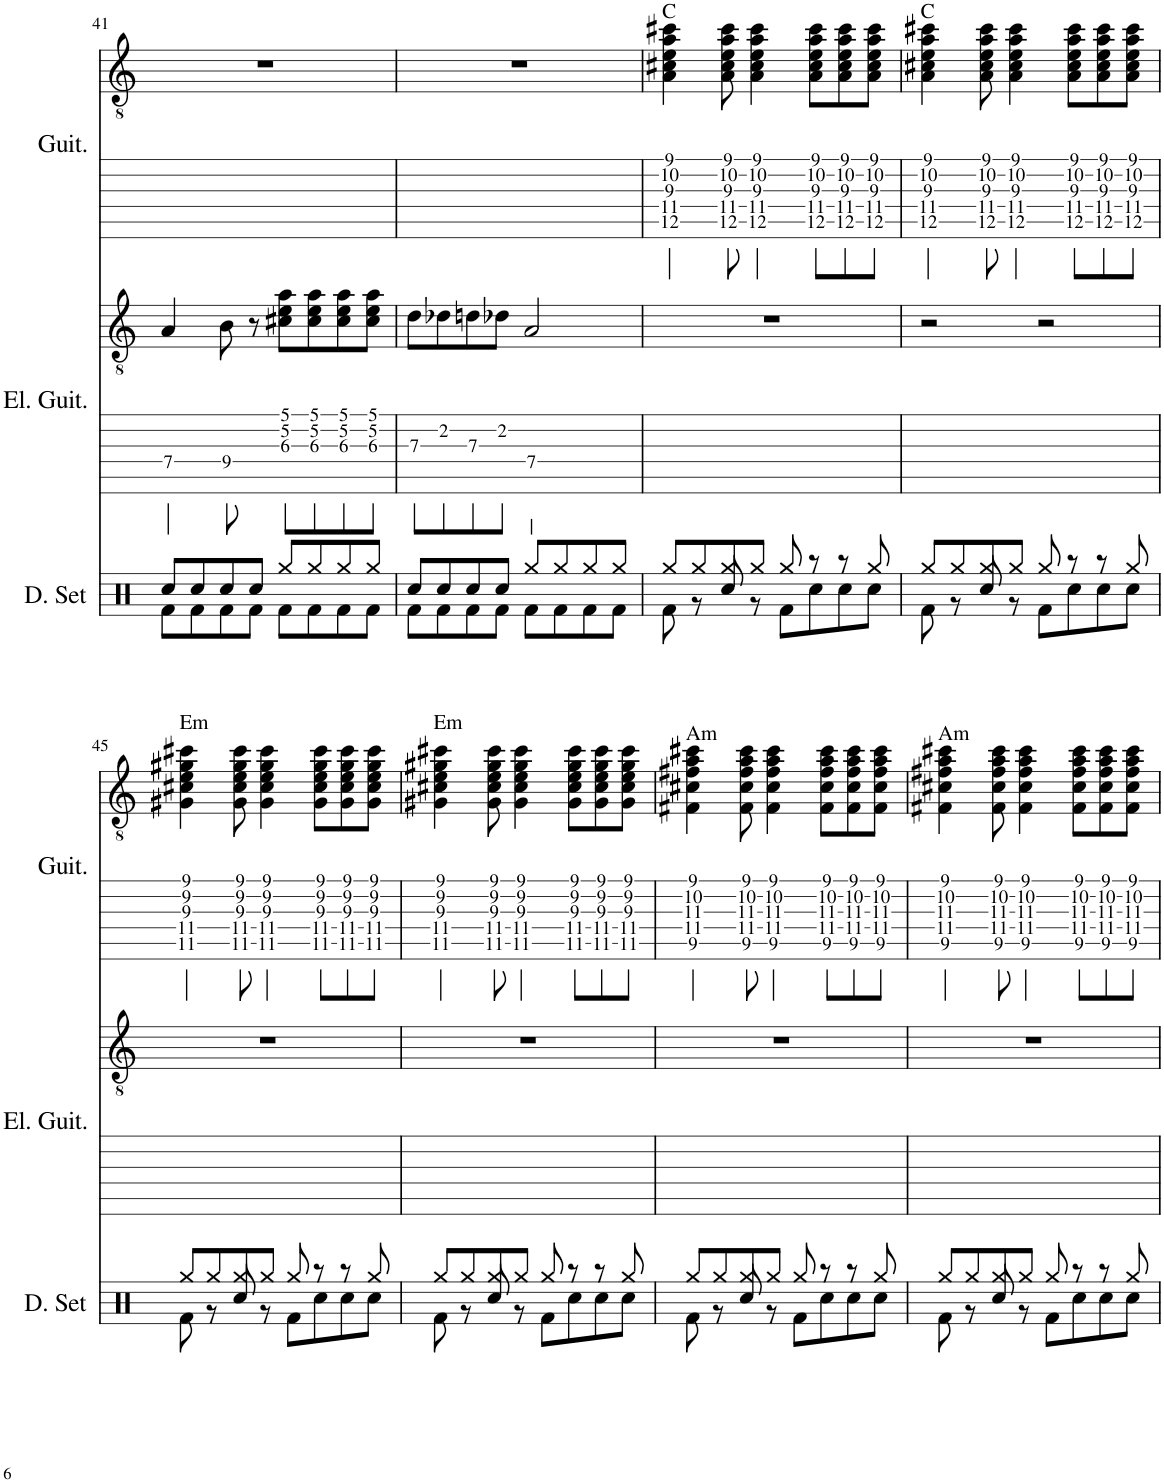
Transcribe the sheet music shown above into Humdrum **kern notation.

**kern	**kern	**kern	**kern	**kern
*part3	*part2	*part2	*part1	*part1
*staff5	*staff4	*staff3	*staff2	*staff1
*I"架子鼓	*I"电子吉他	*	*I"原音吉他	*
!!LO:PB:g=z
*clefX	*	*clefGv2	*	*clefGv2
*k[]	*k[]	*k[]	*k[]	*k[]
*M4/4	*M4/4	*M4/4	*M4/4	*M4/4
=41	=41	=41	=41	=41
*^	*	*	*	*
8Rcc/L	8Rf\L	4A\	4A/	1r	1r
8Rcc/	8Rf\	.	.	.	.
8Rcc/	8Rf\	8B\	8B\	.	.
8Rcc/J	8Rf\J	8r	8r	.	.
8Rgg/L	8Rf\L	8c#X\ 8e\ 8a\L	8c#X\ 8e\ 8a\L	.	.
8Rgg/	8Rf\	8c#\ 8e\ 8a\	8c#\ 8e\ 8a\	.	.
8Rgg/	8Rf\	8c#\ 8e\ 8a\	8c#\ 8e\ 8a\	.	.
8Rgg/J	8Rf\J	8c#\ 8e\ 8a\J	8c#\ 8e\ 8a\J	.	.
=42	=42	=42	=42	=42	=42
8Rcc/L	8Rf\L	8d\L	8d\L	1r	1r
8Rcc/	8Rf\	8d-X\	8d-X\	.	.
8Rcc/	8Rf\	8dn\	8dn\	.	.
8Rcc/J	8Rf\J	8d-X\J	8d-X\J	.	.
8Rgg/L	8Rf\L	2A\	2A/	.	.
8Rgg/	8Rf\	.	.	.	.
8Rgg/	8Rf\	.	.	.	.
8Rgg/J	8Rf\J	.	.	.	.
=43	=43	=43	=43	=43	=43
!	!	!	!	!	!LO:TX:a:t=C
8Rgg/L	8Rf\	1r	1r	4A\ 4c#X\ 4e\ 4a\ 4cc#X\	4A\ 4c#X\ 4e\ 4a\ 4cc#X\
8Rgg/	8r	.	.	.	.
8Rgg/	8Rcc/	.	.	8A\ 8c#\ 8e\ 8a\ 8cc#\	8A\ 8c#\ 8e\ 8a\ 8cc#\
8Rgg/J	8r	.	.	4A\ 4c#\ 4e\ 4a\ 4cc#\	4A\ 4c#\ 4e\ 4a\ 4cc#\
8Rgg/	8Rf\L	.	.	.	.
8r	8Rcc\	.	.	8A\ 8c#\ 8e\ 8a\ 8cc#\L	8A\ 8c#\ 8e\ 8a\ 8cc#\L
8r	8Rcc\	.	.	8A\ 8c#\ 8e\ 8a\ 8cc#\	8A\ 8c#\ 8e\ 8a\ 8cc#\
8Rgg/	8Rcc\J	.	.	8A\ 8c#\ 8e\ 8a\ 8cc#\J	8A\ 8c#\ 8e\ 8a\ 8cc#\J
=44	=44	=44	=44	=44	=44
!	!	!	!	!	!LO:TX:a:t=C
8Rgg/L	8Rf\	2r	2r	4A\ 4c#X\ 4e\ 4a\ 4cc#X\	4A\ 4c#X\ 4e\ 4a\ 4cc#X\
8Rgg/	8r	.	.	.	.
8Rgg/	8Rcc/	.	.	8A\ 8c#\ 8e\ 8a\ 8cc#\	8A\ 8c#\ 8e\ 8a\ 8cc#\
8Rgg/J	8r	.	.	4A\ 4c#\ 4e\ 4a\ 4cc#\	4A\ 4c#\ 4e\ 4a\ 4cc#\
8Rgg/	8Rf\L	2r	2r	.	.
8r	8Rcc\	.	.	8A\ 8c#\ 8e\ 8a\ 8cc#\L	8A\ 8c#\ 8e\ 8a\ 8cc#\L
8r	8Rcc\	.	.	8A\ 8c#\ 8e\ 8a\ 8cc#\	8A\ 8c#\ 8e\ 8a\ 8cc#\
8Rgg/	8Rcc\J	.	.	8A\ 8c#\ 8e\ 8a\ 8cc#\J	8A\ 8c#\ 8e\ 8a\ 8cc#\J
!!LO:LB:g=z
=45	=45	=45	=45	=45	=45
!	!	!	!	!	!LO:TX:a:t=Em
8Rgg/L	8Rf\	1r	1r	4G#X\ 4c#X\ 4e\ 4g#X\ 4cc#X\	4G#X\ 4c#X\ 4e\ 4g#X\ 4cc#X\
8Rgg/	8r	.	.	.	.
8Rgg/	8Rcc/	.	.	8G#\ 8c#\ 8e\ 8g#\ 8cc#\	8G#\ 8c#\ 8e\ 8g#\ 8cc#\
8Rgg/J	8r	.	.	4G#\ 4c#\ 4e\ 4g#\ 4cc#\	4G#\ 4c#\ 4e\ 4g#\ 4cc#\
8Rgg/	8Rf\L	.	.	.	.
8r	8Rcc\	.	.	8G#\ 8c#\ 8e\ 8g#\ 8cc#\L	8G#\ 8c#\ 8e\ 8g#\ 8cc#\L
8r	8Rcc\	.	.	8G#\ 8c#\ 8e\ 8g#\ 8cc#\	8G#\ 8c#\ 8e\ 8g#\ 8cc#\
8Rgg/	8Rcc\J	.	.	8G#\ 8c#\ 8e\ 8g#\ 8cc#\J	8G#\ 8c#\ 8e\ 8g#\ 8cc#\J
=46	=46	=46	=46	=46	=46
!	!	!	!	!	!LO:TX:a:t=Em
8Rgg/L	8Rf\	1r	1r	4G#X\ 4c#X\ 4e\ 4g#X\ 4cc#X\	4G#X\ 4c#X\ 4e\ 4g#X\ 4cc#X\
8Rgg/	8r	.	.	.	.
8Rgg/	8Rcc/	.	.	8G#\ 8c#\ 8e\ 8g#\ 8cc#\	8G#\ 8c#\ 8e\ 8g#\ 8cc#\
8Rgg/J	8r	.	.	4G#\ 4c#\ 4e\ 4g#\ 4cc#\	4G#\ 4c#\ 4e\ 4g#\ 4cc#\
8Rgg/	8Rf\L	.	.	.	.
8r	8Rcc\	.	.	8G#\ 8c#\ 8e\ 8g#\ 8cc#\L	8G#\ 8c#\ 8e\ 8g#\ 8cc#\L
8r	8Rcc\	.	.	8G#\ 8c#\ 8e\ 8g#\ 8cc#\	8G#\ 8c#\ 8e\ 8g#\ 8cc#\
8Rgg/	8Rcc\J	.	.	8G#\ 8c#\ 8e\ 8g#\ 8cc#\J	8G#\ 8c#\ 8e\ 8g#\ 8cc#\J
=47	=47	=47	=47	=47	=47
!	!	!	!	!	!LO:TX:a:t=Am
8Rgg/L	8Rf\	1r	1r	4F#X\ 4c#X\ 4f#X\ 4a\ 4cc#X\	4F#X\ 4c#X\ 4f#X\ 4a\ 4cc#X\
8Rgg/	8r	.	.	.	.
8Rgg/	8Rcc/	.	.	8F#\ 8c#\ 8f#\ 8a\ 8cc#\	8F#\ 8c#\ 8f#\ 8a\ 8cc#\
8Rgg/J	8r	.	.	4F#\ 4c#\ 4f#\ 4a\ 4cc#\	4F#\ 4c#\ 4f#\ 4a\ 4cc#\
8Rgg/	8Rf\L	.	.	.	.
8r	8Rcc\	.	.	8F#\ 8c#\ 8f#\ 8a\ 8cc#\L	8F#\ 8c#\ 8f#\ 8a\ 8cc#\L
8r	8Rcc\	.	.	8F#\ 8c#\ 8f#\ 8a\ 8cc#\	8F#\ 8c#\ 8f#\ 8a\ 8cc#\
8Rgg/	8Rcc\J	.	.	8F#\ 8c#\ 8f#\ 8a\ 8cc#\J	8F#\ 8c#\ 8f#\ 8a\ 8cc#\J
=48	=48	=48	=48	=48	=48
!	!	!	!	!	!LO:TX:a:t=Am
8Rgg/L	8Rf\	1r	1r	4F#X\ 4c#X\ 4f#X\ 4a\ 4cc#X\	4F#X\ 4c#X\ 4f#X\ 4a\ 4cc#X\
8Rgg/	8r	.	.	.	.
8Rgg/	8Rcc/	.	.	8F#\ 8c#\ 8f#\ 8a\ 8cc#\	8F#\ 8c#\ 8f#\ 8a\ 8cc#\
8Rgg/J	8r	.	.	4F#\ 4c#\ 4f#\ 4a\ 4cc#\	4F#\ 4c#\ 4f#\ 4a\ 4cc#\
8Rgg/	8Rf\L	.	.	.	.
8r	8Rcc\	.	.	8F#\ 8c#\ 8f#\ 8a\ 8cc#\L	8F#\ 8c#\ 8f#\ 8a\ 8cc#\L
8r	8Rcc\	.	.	8F#\ 8c#\ 8f#\ 8a\ 8cc#\	8F#\ 8c#\ 8f#\ 8a\ 8cc#\
8Rgg/	8Rcc\J	.	.	8F#\ 8c#\ 8f#\ 8a\ 8cc#\J	8F#\ 8c#\ 8f#\ 8a\ 8cc#\J
*v	*v	*	*	*	*
=	=	=	=	=
*-	*-	*-	*-	*-
